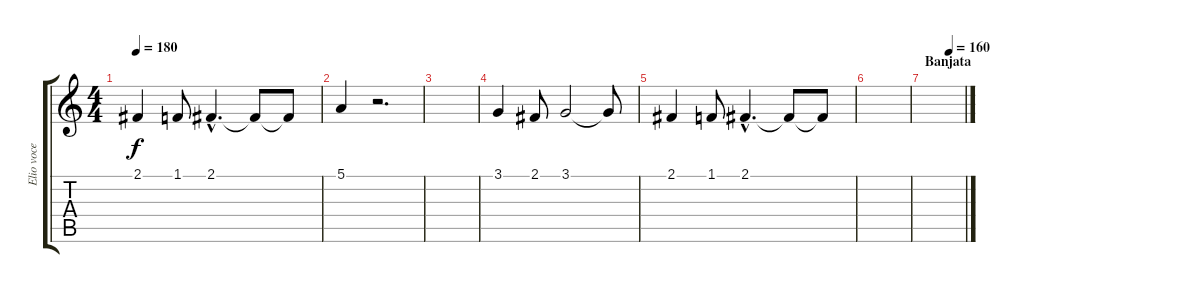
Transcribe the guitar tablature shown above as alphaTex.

\track ("Elio voce" "Elio voce") {instrument cello}
\staff {score tabs}
\tuning (E4 B3 G3 D3 A2 E2) {hide}
\ts (4 4)
\tempo 180
\clef g2
\ks c
2.1.4{dy f} 1.1.8 2.1{hac}.4{d} 2.1{t}.8 2.1{t}.8 |
5.1.4 r.2{d} |
|
3.1.4{instrument choiraahs} 2.1.8 3.1.2 3.1{t}.8 |
2.1.4 1.1.8 2.1{hac}.4{d} 2.1{t}.8 2.1{t}.8 |
|
\section ("" "Banjata")
\tempo (160 0.625)
